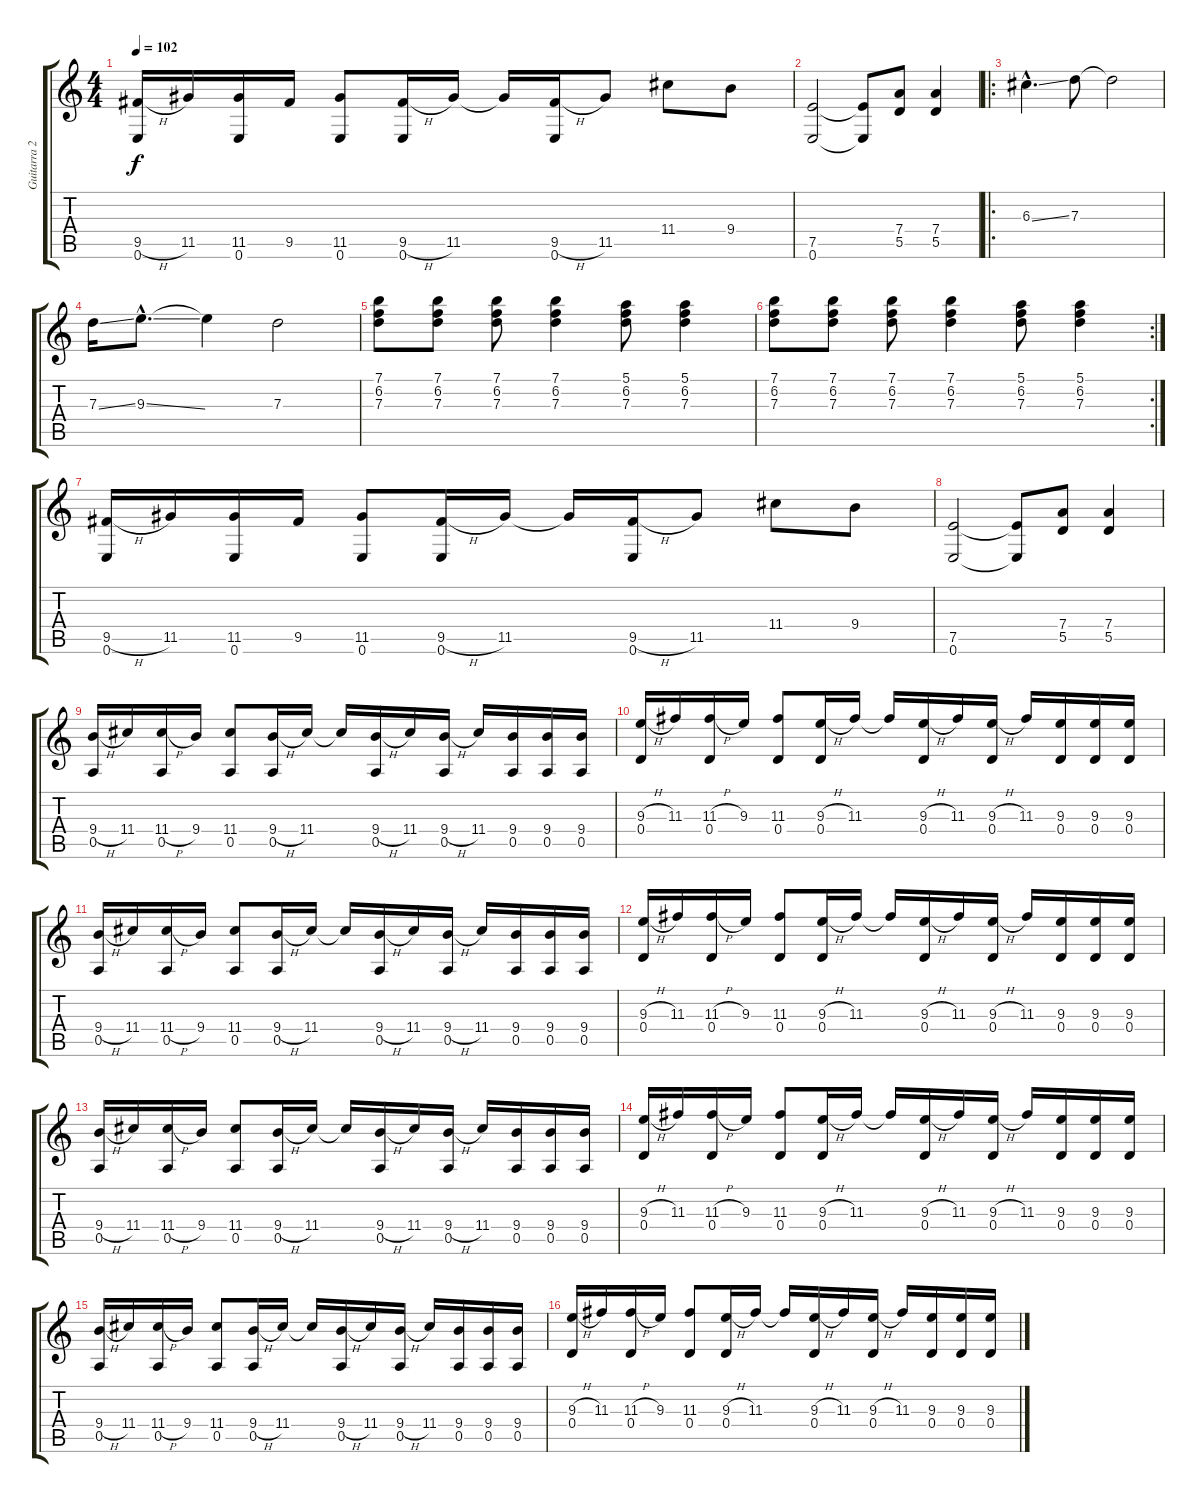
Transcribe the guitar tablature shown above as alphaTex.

\track ("Guitarra 2" "Guitarra 2") {instrument overdrivenguitar}
\staff {score tabs}
\tuning (E4 B3 G3 D3 A2 E2) {hide}
\ts (4 4)
\tempo 102
\clef g2
\ks c
(9.5{h} 0.6).16{dy f} 11.5.16 (11.5 0.6).16 9.5.16 (11.5 0.6).8 (9.5{h} 0.6).16 11.5.16 11.5{t}.16 (9.5{h} 0.6).16 11.5.8 11.4.8 9.4.8 |
(7.5 0.6).2 (7.5{t} 0.6{t}).8 (7.4 5.5).8 (7.4 5.5).4 |
\ro
6.3{ss hac}.4{d} 7.3.8 7.3{t}.2 |
7.3{ss}.16 9.3{ss hac}.8{d} 9.3{t}.4 7.3.2 |
(7.1 6.2 7.3).8 (7.1 6.2 7.3).8 (7.1 6.2 7.3).8 (7.1 6.2 7.3).4 (5.1 6.2 7.3).8 (5.1 6.2 7.3).4 |
\rc 2
(7.1 6.2 7.3).8 (7.1 6.2 7.3).8 (7.1 6.2 7.3).8 (7.1 6.2 7.3).4 (5.1 6.2 7.3).8 (5.1 6.2 7.3).4 |
(9.5{h} 0.6).16 11.5.16 (11.5 0.6).16 9.5.16 (11.5 0.6).8 (9.5{h} 0.6).16 11.5.16 11.5{t}.16 (9.5{h} 0.6).16 11.5.8 11.4.8 9.4.8 |
(7.5 0.6).2 (7.5{t} 0.6{t}).8 (7.4 5.5).8 (7.4 5.5).4 |
(9.4{h} 0.5).16 11.4.16 (11.4{h} 0.5).16 9.4.16 (11.4 0.5).8 (9.4{h} 0.5).16 11.4.16 11.4{t}.16 (9.4{h} 0.5).16 11.4.16 (9.4{h} 0.5).16 11.4.16 (9.4 0.5).16 (9.4 0.5).16 (9.4 0.5).16 |
(9.3{h} 0.4).16 11.3.16 (11.3{h} 0.4).16 9.3.16 (11.3 0.4).8 (9.3{h} 0.4).16 11.3.16 11.3{t}.16 (9.3{h} 0.4).16 11.3.16 (9.3{h} 0.4).16 11.3.16 (9.3 0.4).16 (9.3 0.4).16 (9.3 0.4).16 |
(9.4{h} 0.5).16 11.4.16 (11.4{h} 0.5).16 9.4.16 (11.4 0.5).8 (9.4{h} 0.5).16 11.4.16 11.4{t}.16 (9.4{h} 0.5).16 11.4.16 (9.4{h} 0.5).16 11.4.16 (9.4 0.5).16 (9.4 0.5).16 (9.4 0.5).16 |
(9.3{h} 0.4).16 11.3.16 (11.3{h} 0.4).16 9.3.16 (11.3 0.4).8 (9.3{h} 0.4).16 11.3.16 11.3{t}.16 (9.3{h} 0.4).16 11.3.16 (9.3{h} 0.4).16 11.3.16 (9.3 0.4).16 (9.3 0.4).16 (9.3 0.4).16 |
(9.4{h} 0.5).16 11.4.16 (11.4{h} 0.5).16 9.4.16 (11.4 0.5).8 (9.4{h} 0.5).16 11.4.16 11.4{t}.16 (9.4{h} 0.5).16 11.4.16 (9.4{h} 0.5).16 11.4.16 (9.4 0.5).16 (9.4 0.5).16 (9.4 0.5).16 |
(9.3{h} 0.4).16 11.3.16 (11.3{h} 0.4).16 9.3.16 (11.3 0.4).8 (9.3{h} 0.4).16 11.3.16 11.3{t}.16 (9.3{h} 0.4).16 11.3.16 (9.3{h} 0.4).16 11.3.16 (9.3 0.4).16 (9.3 0.4).16 (9.3 0.4).16 |
(9.4{h} 0.5).16 11.4.16 (11.4{h} 0.5).16 9.4.16 (11.4 0.5).8 (9.4{h} 0.5).16 11.4.16 11.4{t}.16 (9.4{h} 0.5).16 11.4.16 (9.4{h} 0.5).16 11.4.16 (9.4 0.5).16 (9.4 0.5).16 (9.4 0.5).16 |
(9.3{h} 0.4).16 11.3.16 (11.3{h} 0.4).16 9.3.16 (11.3 0.4).8 (9.3{h} 0.4).16 11.3.16 11.3{t}.16 (9.3{h} 0.4).16 11.3.16 (9.3{h} 0.4).16 11.3.16 (9.3 0.4).16 (9.3 0.4).16 (9.3 0.4).16
